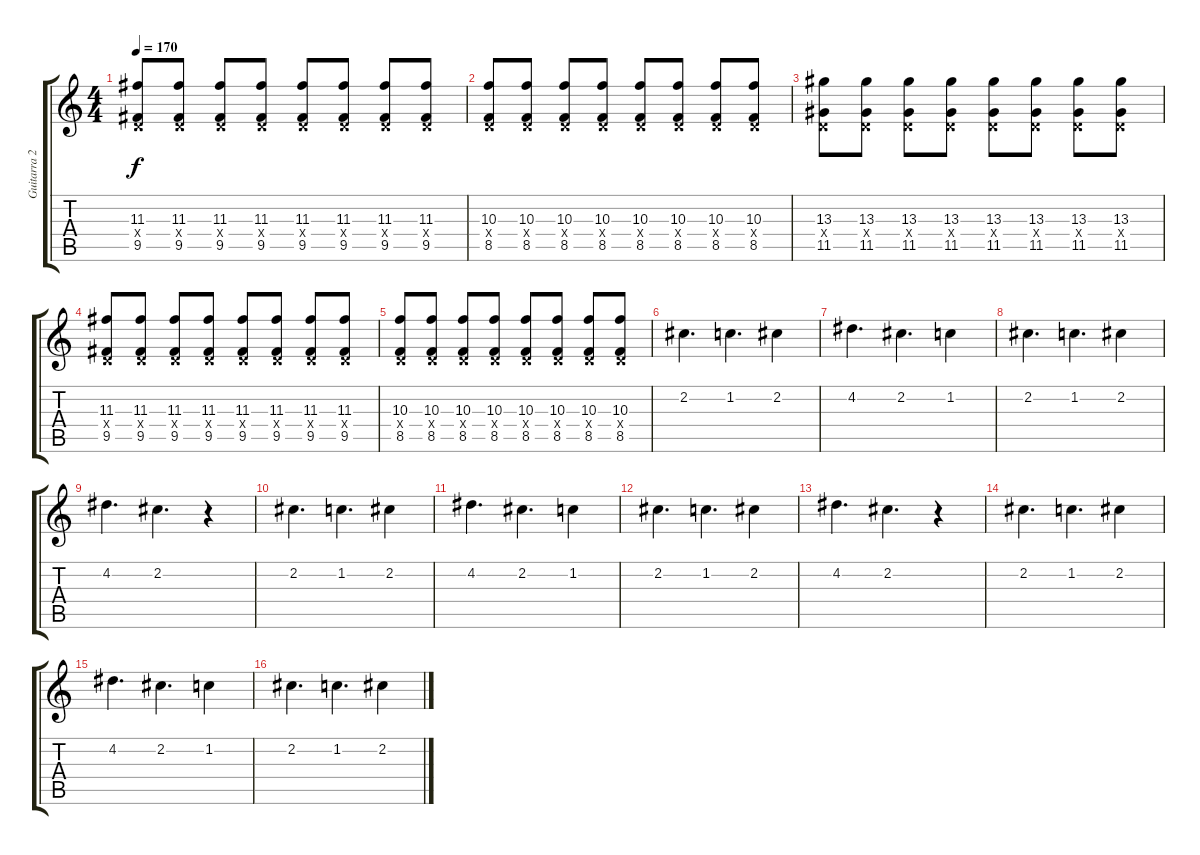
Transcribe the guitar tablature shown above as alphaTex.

\track ("Guitarra 2" "Guitarra 2") {instrument distortionguitar}
\staff {score tabs}
\tuning (E4 B3 G3 D3 A2 E2) {hide}
\ts (4 4)
\tempo 170
\clef g2
\ks c
(11.3 0.4{x} 9.5).8{dy f} (11.3 0.4{x} 9.5).8 (11.3 0.4{x} 9.5).8 (11.3 0.4{x} 9.5).8 (11.3 0.4{x} 9.5).8 (11.3 0.4{x} 9.5).8 (11.3 0.4{x} 9.5).8 (11.3 0.4{x} 9.5).8 |
(10.3 0.4{x} 8.5).8 (10.3 0.4{x} 8.5).8 (10.3 0.4{x} 8.5).8 (10.3 0.4{x} 8.5).8 (10.3 0.4{x} 8.5).8 (10.3 0.4{x} 8.5).8 (10.3 0.4{x} 8.5).8 (10.3 0.4{x} 8.5).8 |
(13.3 0.4{x} 11.5).8 (13.3 0.4{x} 11.5).8 (13.3 0.4{x} 11.5).8 (13.3 0.4{x} 11.5).8 (13.3 0.4{x} 11.5).8 (13.3 0.4{x} 11.5).8 (13.3 0.4{x} 11.5).8 (13.3 0.4{x} 11.5).8 |
(11.3 0.4{x} 9.5).8 (11.3 0.4{x} 9.5).8 (11.3 0.4{x} 9.5).8 (11.3 0.4{x} 9.5).8 (11.3 0.4{x} 9.5).8 (11.3 0.4{x} 9.5).8 (11.3 0.4{x} 9.5).8 (11.3 0.4{x} 9.5).8 |
(10.3 0.4{x} 8.5).8 (10.3 0.4{x} 8.5).8 (10.3 0.4{x} 8.5).8 (10.3 0.4{x} 8.5).8 (10.3 0.4{x} 8.5).8 (10.3 0.4{x} 8.5).8 (10.3 0.4{x} 8.5).8 (10.3 0.4{x} 8.5).8 |
2.2.4{d} 1.2.4{d} 2.2.4 |
4.2.4{d} 2.2.4{d} 1.2.4 |
2.2.4{d} 1.2.4{d} 2.2.4 |
4.2.4{d} 2.2.4{d} r.4 |
2.2.4{d} 1.2.4{d} 2.2.4 |
4.2.4{d} 2.2.4{d} 1.2.4 |
2.2.4{d} 1.2.4{d} 2.2.4 |
4.2.4{d} 2.2.4{d} r.4 |
2.2.4{d} 1.2.4{d} 2.2.4 |
4.2.4{d} 2.2.4{d} 1.2.4 |
2.2.4{d} 1.2.4{d} 2.2.4
